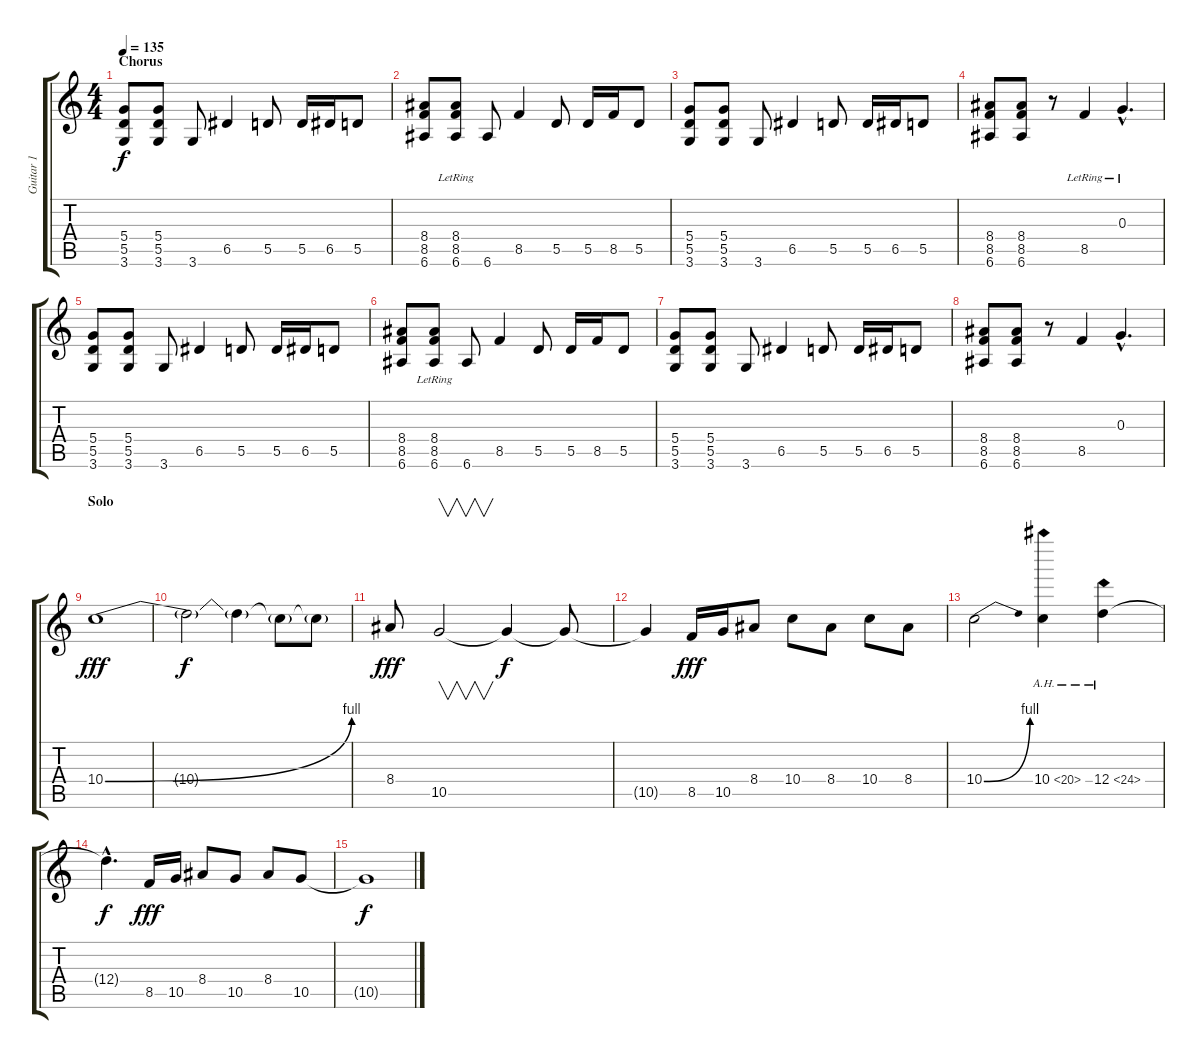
\track ("Guitar 1" "Guitar 1") {instrument distortionguitar}
\staff {score tabs}
\tuning (E4 B3 G3 D3 A2 E2) {hide}
\ts (4 4)
\section ("" "Chorus")
\tempo 135
\clef g2
\ks c
(5.4 5.5 3.6).8{dy f} (5.4 5.5 3.6).8 3.6.8 6.5.4 5.5.8 5.5.16 6.5.16 5.5.8 |
(8.4 8.5 6.6).8 (8.4 8.5{lr} 6.6).8 6.6.8 8.5.4 5.5.8 5.5.16 8.5.16 5.5.8 |
(5.4 5.5 3.6).8 (5.4 5.5 3.6).8 3.6.8 6.5.4 5.5.8 5.5.16 6.5.16 5.5.8 |
(8.4 8.5 6.6).8 (8.4 8.5 6.6).8 r.8 8.5{lr}.4 0.3{hac lr}.4{d} |
(5.4 5.5 3.6).8 (5.4 5.5 3.6).8 3.6.8 6.5.4 5.5.8 5.5.16 6.5.16 5.5.8 |
(8.4 8.5 6.6).8 (8.4 8.5{lr} 6.6).8 6.6.8 8.5.4 5.5.8 5.5.16 8.5.16 5.5.8 |
(5.4 5.5 3.6).8 (5.4 5.5 3.6).8 3.6.8 6.5.4 5.5.8 5.5.16 6.5.16 5.5.8 |
(8.4 8.5 6.6).8 (8.4 8.5 6.6).8 r.8 8.5.4 0.3{hac}.4{d} |
\section ("" "Solo")
10.4{be (bend 0 0 60 4)}.1{dy fff} |
10.4{t}.2{dy f} 10.4{t}.4 10.4{t}.8 10.4{t}.8 |
8.4.8{dy fff} 10.5.2{v} 10.5{t}.4{dy f} 10.5{t}.8 |
10.5{t}.4 8.5.16{dy fff} 10.5.16 8.4.8 10.4.8 8.4.8 10.4.8 8.4.8 |
10.4{be (bend 0 0 60 4)}.2 10.4{ah 10}.4 12.4{ah 12}.4 |
12.4{hac t}.4{d dy f} 8.5.16{dy fff} 10.5.16 8.4.8 10.5.8 8.4.8 10.5.8 |
10.5{t}.1{dy f}
